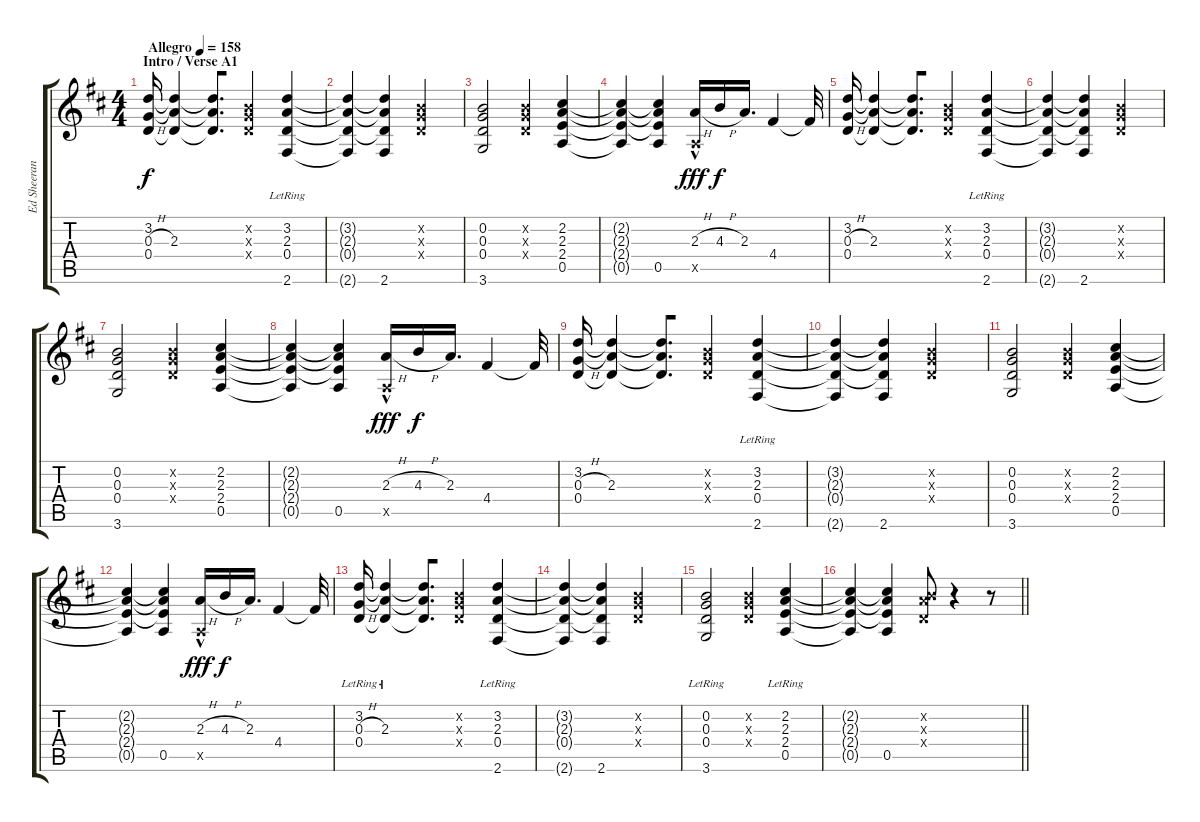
\track ("Ed Sheeran Acoustic Guitar" "Ed Sheeran") {instrument acousticguitarsteel}
\staff {score tabs}
\tuning (E4 B3 G3 D3 A2 E2) {hide}
\ts (4 4)
\section ("" "Intro / Verse A1")
\tempo (158 "Allegro")
\clef g2
\ks d
(3.2 0.3{h} 0.4).16{dy f instrument acousticguitarsteel} (3.2{t} 2.3 0.4{t}).4 (3.2{t} 2.3{t} 0.4{t}).8{d beam merge} (0.2{x} 0.3{x} 0.4{x}).4{beam merge} (3.2{lr} 2.3{lr} 0.4{lr} 2.6{lr}).4 |
(3.2{t} 2.3{t} 0.4{t} 2.6{t}).4{beam merge} (3.2{t} 2.3{t} 0.4{t} 2.6).4{beam merge} (0.2{x} 0.3{x} 0.4{x}).2 |
(0.2 0.3 0.4 3.6).2 (0.2{x} 0.3{x} 0.4{x}).4{beam merge} (2.2 2.3 2.4 0.5).4 |
(2.2{t} 2.3{t} 2.4{t} 0.5{t}).4 (2.2{t} 2.3{t} 2.4{t} 0.5).4 (2.3{h} 0.5{hac x}).16{dy fff} 4.3{h}.16{dy f beam merge} 2.3.16{d} 4.4.4 4.4{t}.32 |
(3.2 0.3{h} 0.4).16 (3.2{t} 2.3 0.4{t}).4 (3.2{t} 2.3{t} 0.4{t}).8{d beam merge} (0.2{x} 0.3{x} 0.4{x}).4{beam merge} (3.2{lr} 2.3{lr} 0.4{lr} 2.6{lr}).4 |
(3.2{t} 2.3{t} 0.4{t} 2.6{t}).4{beam merge} (3.2{t} 2.3{t} 0.4{t} 2.6).4{beam merge} (0.2{x} 0.3{x} 0.4{x}).2 |
(0.2 0.3 0.4 3.6).2 (0.2{x} 0.3{x} 0.4{x}).4{beam merge} (2.2 2.3 2.4 0.5).4 |
(2.2{t} 2.3{t} 2.4{t} 0.5{t}).4 (2.2{t} 2.3{t} 2.4{t} 0.5).4 (2.3{h} 0.5{hac x}).16{dy fff} 4.3{h}.16{dy f beam merge} 2.3.16{d} 4.4.4 4.4{t}.32 |
(3.2 0.3{h} 0.4).16 (3.2{t} 2.3 0.4{t}).4 (3.2{t} 2.3{t} 0.4{t}).8{d beam merge} (0.2{x} 0.3{x} 0.4{x}).4{beam merge} (3.2{lr} 2.3{lr} 0.4{lr} 2.6{lr}).4 |
(3.2{t} 2.3{t} 0.4{t} 2.6{t}).4{beam merge} (3.2{t} 2.3{t} 0.4{t} 2.6).4{beam merge} (0.2{x} 0.3{x} 0.4{x}).2 |
(0.2 0.3 0.4 3.6).2 (0.2{x} 0.3{x} 0.4{x}).4{beam merge} (2.2 2.3 2.4 0.5).4 |
(2.2{t} 2.3{t} 2.4{t} 0.5{t}).4 (2.2{t} 2.3{t} 2.4{t} 0.5).4 (2.3{h} 0.5{hac x}).16{dy fff} 4.3{h}.16{dy f beam merge} 2.3.16{d} 4.4.4 4.4{t}.32 |
(3.2{lr} 0.3{h lr} 0.4{lr}).16 (3.2{t} 2.3{lr} 0.4{t}).4 (3.2{t} 2.3{t} 0.4{t}).8{d beam merge} (0.2{x} 0.3{x} 0.4{x}).4{beam merge} (3.2{lr} 2.3{lr} 0.4{lr} 2.6{lr}).4 |
(3.2{t} 2.3{t} 0.4{t} 2.6{t}).4{beam merge} (3.2{t} 2.3{t} 0.4{t} 2.6).4{beam merge} (0.2{x} 0.3{x} 0.4{x}).2 |
(0.2{lr} 0.3{lr} 0.4{lr} 3.6).2 (0.2{x} 0.3{x} 0.4{x}).4{beam merge} (2.2{lr} 2.3{lr} 2.4{lr} 0.5{lr}).4 |
\barLineRight lightlight
(2.2{t} 2.3{t} 2.4{t} 0.5{t}).4 (2.2{t} 2.3{t} 2.4{t} 0.5).4 (0.2{x} 2.3{x} 0.4{x}).8{beam merge} r.4 r.8
